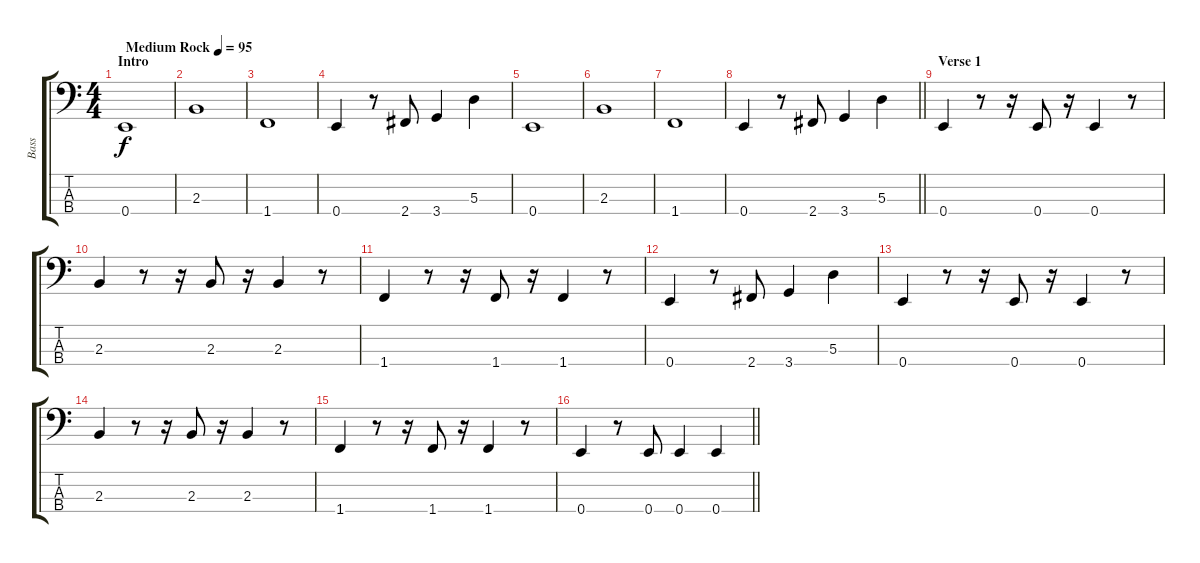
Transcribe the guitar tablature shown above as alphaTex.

\track ("Bass" "Bass") {solo instrument electricbasspick}
\staff {score tabs}
\tuning (G2 D2 A1 E1) {hide}
\ts (4 4)
\section ("" "Intro")
\tempo (95 "Medium Rock")
\clef f4
\ks c
0.4.1{dy f instrument electricbasspick} |
2.3.1 |
1.4.1 |
0.4.4 r.8 2.4.8 3.4.4 5.3.4 |
0.4.1 |
2.3.1 |
1.4.1 |
\barLineRight lightlight
0.4.4 r.8 2.4.8 3.4.4 5.3.4 |
\section ("" "Verse 1")
0.4.4 r.8 r.16 0.4.8 r.16 0.4.4 r.8 |
2.3.4 r.8 r.16 2.3.8 r.16 2.3.4 r.8 |
1.4.4 r.8 r.16 1.4.8 r.16 1.4.4 r.8 |
0.4.4 r.8 2.4.8 3.4.4 5.3.4 |
0.4.4 r.8 r.16 0.4.8 r.16 0.4.4 r.8 |
2.3.4 r.8 r.16 2.3.8 r.16 2.3.4 r.8 |
1.4.4 r.8 r.16 1.4.8 r.16 1.4.4 r.8 |
\barLineRight lightlight
0.4.4 r.8 0.4.8 0.4.4 0.4.4
